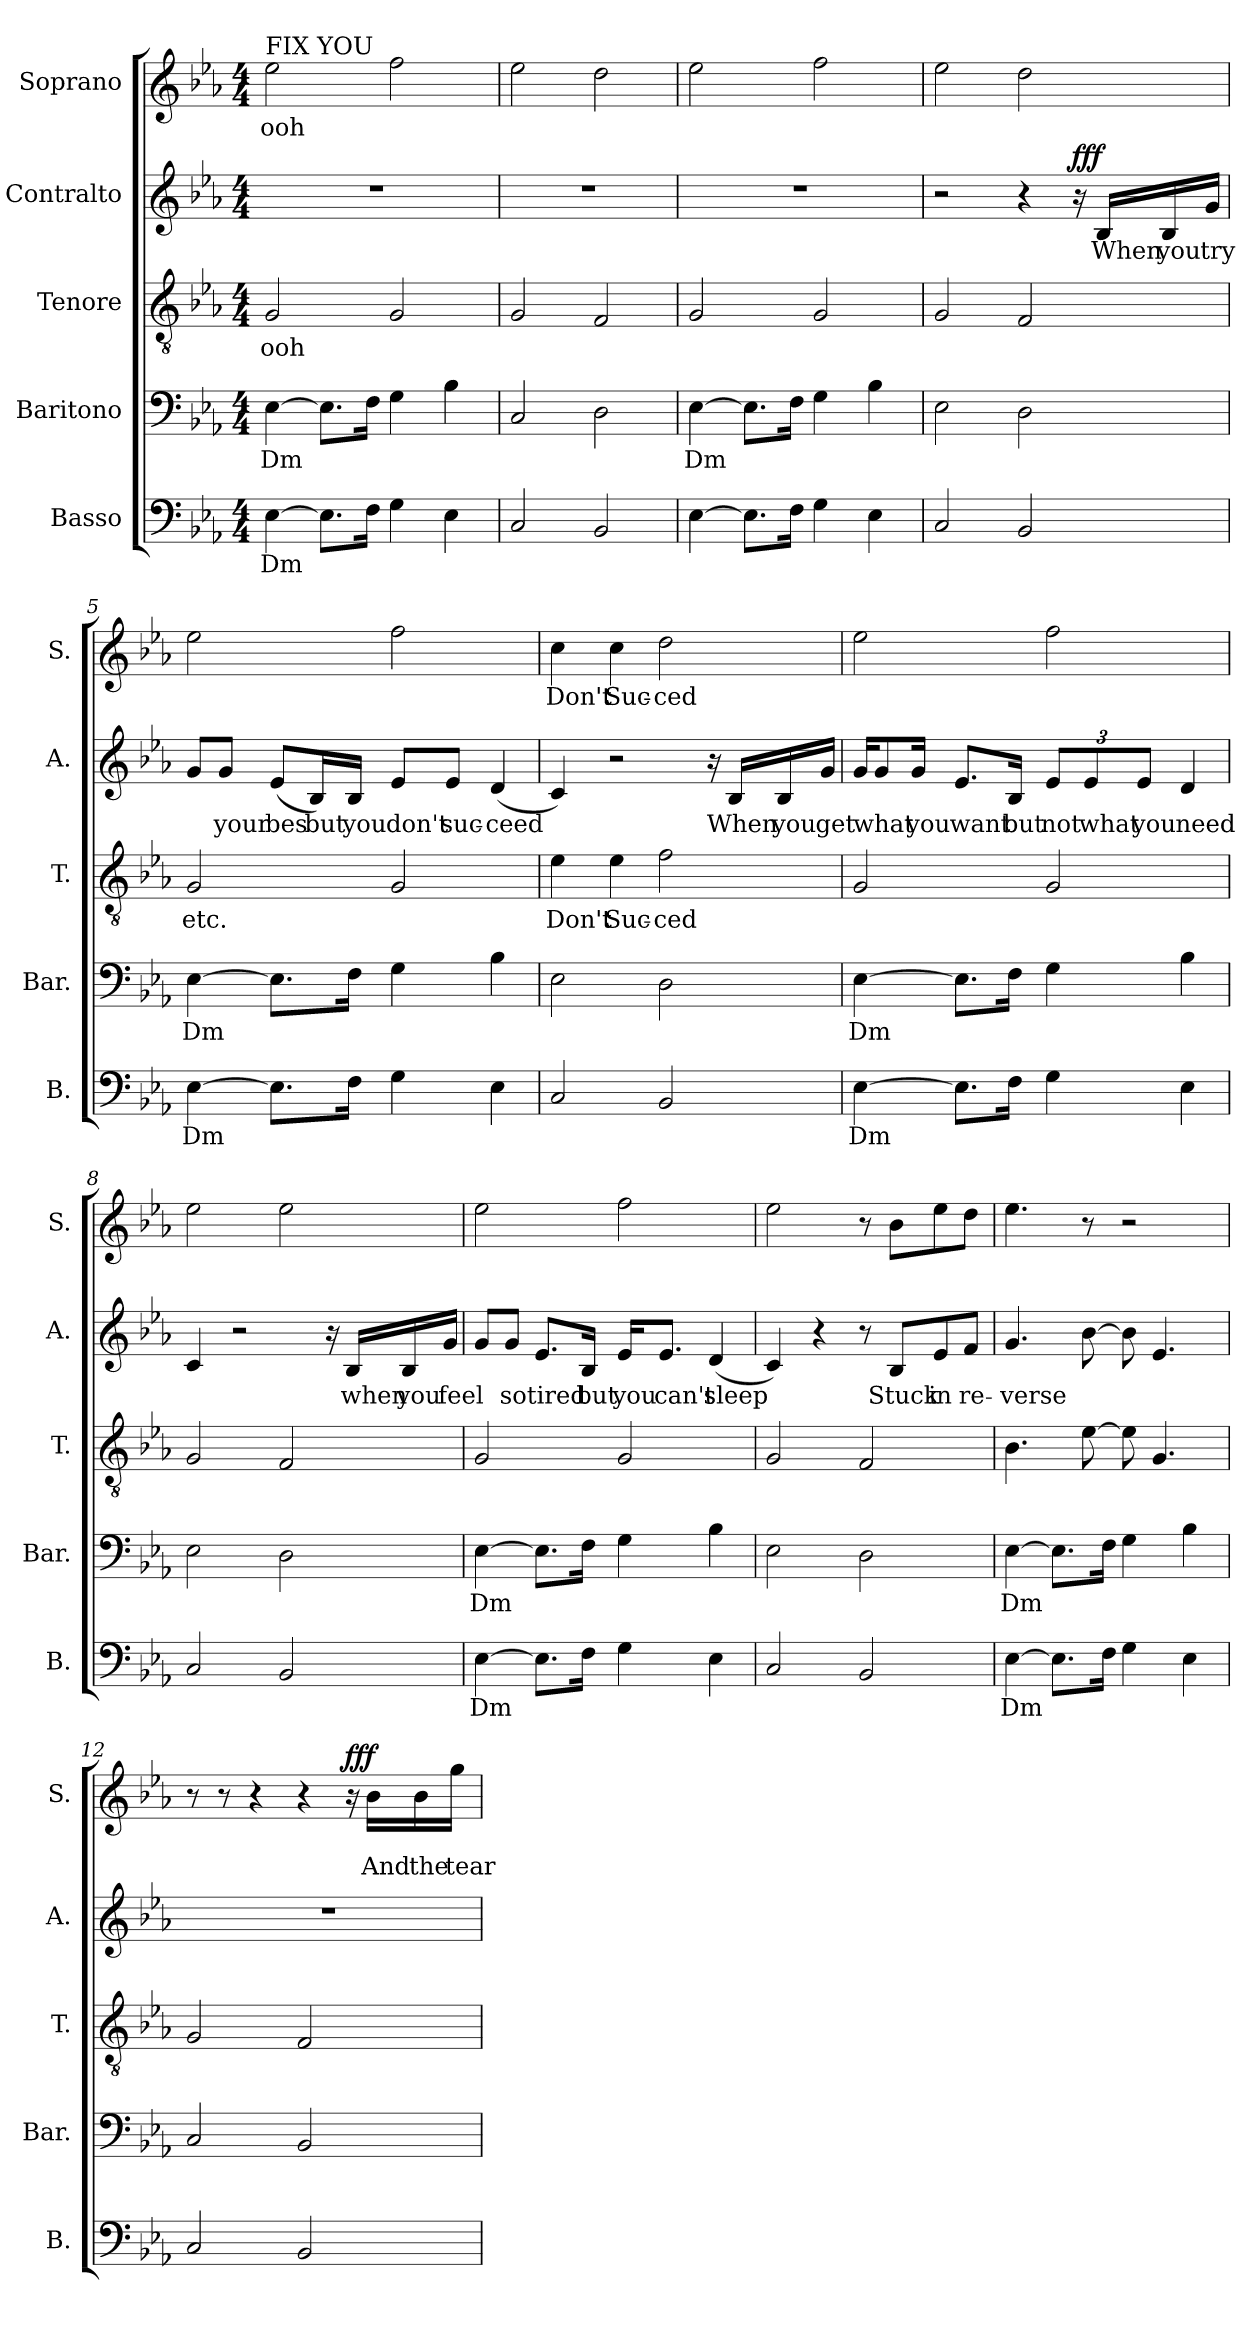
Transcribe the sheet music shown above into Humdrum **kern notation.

**kern	**text	**kern	**text	**kern	**text	**kern	**text	**dynam	**kern	**text	**text	**dynam
*part5	*part5	*part4	*part4	*part3	*part3	*part2	*part2	*part2	*part1	*part1	*part1	*part1
*staff5	*staff5	*staff4	*staff4	*staff3	*staff3	*staff2	*staff2	*staff2	*staff1	*staff1	*staff1	*staff1
*I"Basso	*	*I"Baritono	*	*I"Tenore	*	*I"Contralto	*	*	*I"Soprano	*	*	*
*I'B.	*	*I'Bar.	*	*I'T.	*	*I'A.	*	*	*I'S.	*	*	*
*clefF4	*	*clefF4	*	*clefGv2	*	*clefG2	*	*	*clefG2	*	*	*
*k[b-e-a-]	*	*k[b-e-a-]	*	*k[b-e-a-]	*	*k[b-e-a-]	*	*	*k[b-e-a-]	*	*	*
*M4/4	*	*M4/4	*	*M4/4	*	*M4/4	*	*	*M4/4	*	*	*
*MM70	*	*MM70	*	*MM70	*	*MM70	*	*	*MM70	*	*	*
=1	=1	=1	=1	=1	=1	=1	=1	=1	=1	=1	=1	=1
!	!	!	!	!	!	!	!	!	!LO:TX:a:t=FIX YOU	!	!	!
[4E-\	Dm	[4E-\	Dm	2G/	ooh	1r	.	.	2ee-\	ooh	.	.
8.E-\L]	.	8.E-\L]	.	.	.	.	.	.	.	.	.	.
16F\Jk	.	16F\Jk	.	.	.	.	.	.	.	.	.	.
4G\	.	4G\	.	2G/	.	.	.	.	2ff\	.	.	.
4E-\	.	4B-\	.	.	.	.	.	.	.	.	.	.
=2	=2	=2	=2	=2	=2	=2	=2	=2	=2	=2	=2	=2
2C/	.	2C/	.	2G/	.	1r	.	.	2ee-\	.	.	.
2BB-/	.	2D\	.	2F/	.	.	.	.	2dd\	.	.	.
=3	=3	=3	=3	=3	=3	=3	=3	=3	=3	=3	=3	=3
[4E-\	.	[4E-\	Dm	2G/	.	1r	.	.	2ee-\	.	.	.
8.E-\L]	.	8.E-\L]	.	.	.	.	.	.	.	.	.	.
16F\Jk	.	16F\Jk	.	.	.	.	.	.	.	.	.	.
4G\	.	4G\	.	2G/	.	.	.	.	2ff\	.	.	.
4E-\	.	4B-\	.	.	.	.	.	.	.	.	.	.
=4	=4	=4	=4	=4	=4	=4	=4	=4	=4	=4	=4	=4
2C/	.	2E-\	.	2G/	.	2r	.	.	2ee-\	.	.	.
2BB-/	.	2D\	.	2F/	.	4r	.	.	2dd\	.	.	.
!	!	!	!	!	!	!	!	!LO:DY:b	!	!	!	!
.	.	.	.	.	.	16r	.	fff	.	.	.	.
.	.	.	.	.	.	16B-/LL	When	.	.	.	.	.
.	.	.	.	.	.	16B-/	you	.	.	.	.	.
.	.	.	.	.	.	16g/JJ	try	.	.	.	.	.
!!LO:LB:g=z
=5	=5	=5	=5	=5	=5	=5	=5	=5	=5	=5	=5	=5
[4E-\	Dm	[4E-\	Dm	2G/	etc.	8g/L	.	.	2ee-\	.	.	.
.	.	.	.	.	.	8g/J	your	.	.	.	.	.
8.E-\L]	.	8.E-\L]	.	.	.	(8e-/L	bes	.	.	.	.	.
.	.	.	.	.	.	16B-/L)	but	.	.	.	.	.
16F\Jk	.	16F\Jk	.	.	.	16B-/JJ	you	.	.	.	.	.
4G\	.	4G\	.	2G/	.	8e-/L	don't	.	2ff\	.	.	.
.	.	.	.	.	.	8e-/J	suc-	.	.	.	.	.
4E-\	.	4B-\	.	.	.	(4d/	-ceed	.	.	.	.	.
=6	=6	=6	=6	=6	=6	=6	=6	=6	=6	=6	=6	=6
2C/	.	2E-\	.	4e-\	Don't	4c/)	.	.	4cc\	Don't	.	.
.	.	.	.	4e-\	Suc-	2r	.	.	4cc\	Suc-	.	.
2BB-/	.	2D\	.	2f\	-ced	.	.	.	2dd\	-ced	.	.
.	.	.	.	.	.	16r	.	.	.	.	.	.
.	.	.	.	.	.	16B-/LL	When	.	.	.	.	.
.	.	.	.	.	.	16B-/	you	.	.	.	.	.
.	.	.	.	.	.	16g/JJ	get	.	.	.	.	.
!!LO:PB:g=z
=7	=7	=7	=7	=7	=7	=7	=7	=7	=7	=7	=7	=7
[4E-\	Dm	[4E-\	Dm	2G/	.	16g/KL	.	.	2ee-\	.	.	.
.	.	.	.	.	.	8g/	what	.	.	.	.	.
.	.	.	.	.	.	16g/Jk	you	.	.	.	.	.
8.E-\L]	.	8.E-\L]	.	.	.	8.e-/L	want	.	.	.	.	.
16F\Jk	.	16F\Jk	.	.	.	16B-/Jk	but	.	.	.	.	.
*	*	*	*	*	*	*Xbrackettup	*	*	*	*	*	*
4G\	.	4G\	.	2G/	.	12e-/L	not	.	2ff\	.	.	.
.	.	.	.	.	.	12e-/	what	.	.	.	.	.
.	.	.	.	.	.	12e-/J	you	.	.	.	.	.
4E-\	.	4B-\	.	.	.	4d/	need	.	.	.	.	.
=8	=8	=8	=8	=8	=8	=8	=8	=8	=8	=8	=8	=8
2C/	.	2E-\	.	2G/	.	4c/	.	.	2ee-\	.	.	.
.	.	.	.	.	.	2r	.	.	.	.	.	.
2BB-/	.	2D\	.	2F/	.	.	.	.	2ee-\	.	.	.
.	.	.	.	.	.	16r	.	.	.	.	.	.
.	.	.	.	.	.	16B-/LL	when	.	.	.	.	.
.	.	.	.	.	.	16B-/	you	.	.	.	.	.
.	.	.	.	.	.	16g/JJ	feel	.	.	.	.	.
!!LO:LB:g=z
=9	=9	=9	=9	=9	=9	=9	=9	=9	=9	=9	=9	=9
[4E-\	Dm	[4E-\	Dm	2G/	.	8g/L	.	.	2ee-\	.	.	.
.	.	.	.	.	.	8g/J	so	.	.	.	.	.
8.E-\L]	.	8.E-\L]	.	.	.	8.e-/L	tired	.	.	.	.	.
16F\Jk	.	16F\Jk	.	.	.	16B-/Jk	but	.	.	.	.	.
4G\	.	4G\	.	2G/	.	16e-/KL	you	.	2ff\	.	.	.
.	.	.	.	.	.	8.e-/J	can't	.	.	.	.	.
4E-\	.	4B-\	.	.	.	(4d/	sleep	.	.	.	.	.
=10	=10	=10	=10	=10	=10	=10	=10	=10	=10	=10	=10	=10
2C/	.	2E-\	.	2G/	.	4c/)	.	.	2ee-\	.	.	.
.	.	.	.	.	.	4r	.	.	.	.	.	.
2BB-/	.	2D\	.	2F/	.	8r	.	.	8r	.	.	.
.	.	.	.	.	.	8B-/L	Stuck	.	8b-\L	.	.	.
.	.	.	.	.	.	8e-/	in	.	8ee-\	.	.	.
.	.	.	.	.	.	8f/J	re-	.	8dd\J	.	.	.
=11	=11	=11	=11	=11	=11	=11	=11	=11	=11	=11	=11	=11
[4E-\	Dm	[4E-\	Dm	4.B-\	.	4.g/	-verse	.	4.ee-\	.	.	.
8.E-\L]	.	8.E-\L]	.	.	.	.	.	.	.	.	.	.
.	.	.	.	[8e-\	.	[8b-\	.	.	8r	.	.	.
16F\Jk	.	16F\Jk	.	.	.	.	.	.	.	.	.	.
4G\	.	4G\	.	8e-\]	.	8b-\]	.	.	2r	.	.	.
.	.	.	.	4.G/	.	4.e-/	.	.	.	.	.	.
4E-\	.	4B-\	.	.	.	.	.	.	.	.	.	.
=12	=12	=12	=12	=12	=12	=12	=12	=12	=12	=12	=12	=12
2C/	.	2C/	.	2G/	.	1r	.	.	8r	.	.	.
.	.	.	.	.	.	.	.	.	8r	.	.	.
.	.	.	.	.	.	.	.	.	4r	.	.	.
2BB-/	.	2BB-/	.	2F/	.	.	.	.	4r	.	.	.
!	!	!	!	!	!	!	!	!	!	!	!	!LO:DY:b
.	.	.	.	.	.	.	.	.	16r	.	.	fff
.	.	.	.	.	.	.	.	.	16b-\LL	.	And	.
.	.	.	.	.	.	.	.	.	16b-\	.	the	.
.	.	.	.	.	.	.	.	.	16gg\JJ	.	tear	.
=	=	=	=	=	=	=	=	=	=	=	=	=
*-	*-	*-	*-	*-	*-	*-	*-	*-	*-	*-	*-	*-
